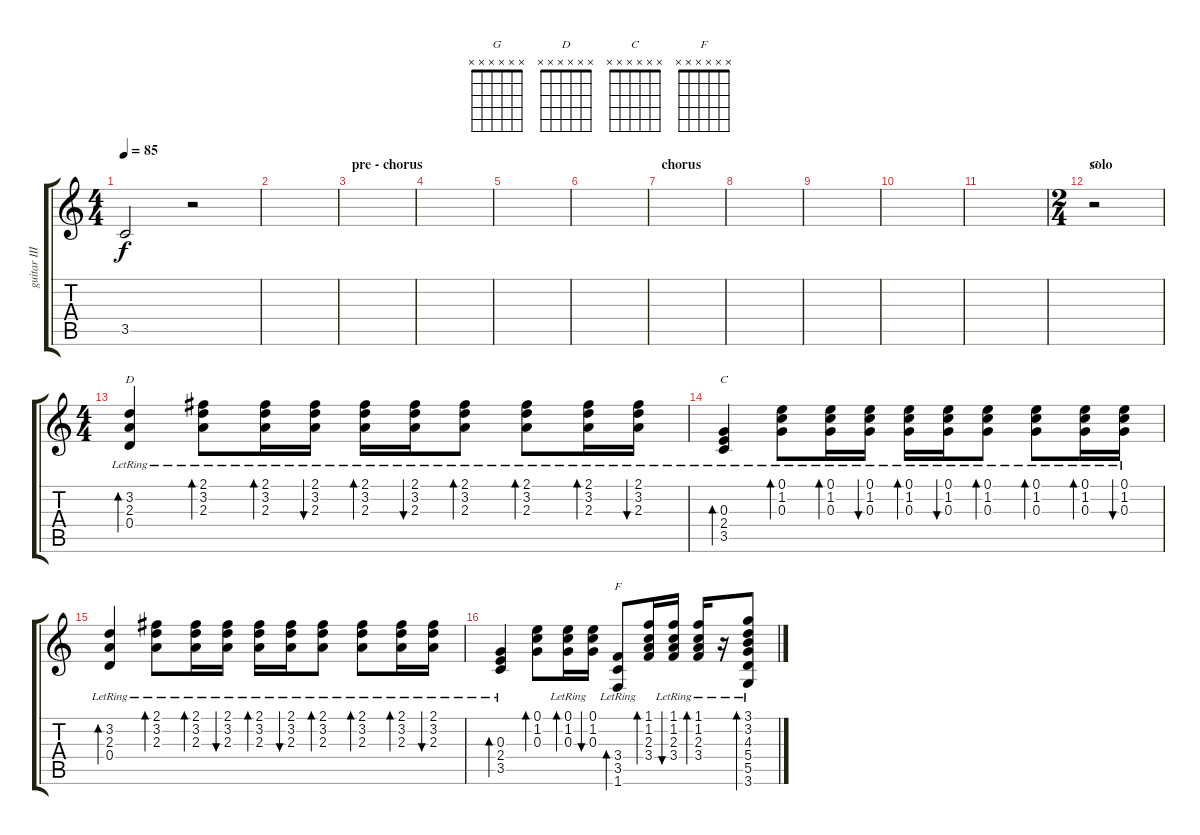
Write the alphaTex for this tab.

\track ("guitar III" "guitar III") {instrument distortionguitar}
\staff {score tabs}
\tuning (E4 B3 G3 D3 A2 E2) {hide}
\chord ("G" x x x x x x) {firstfret 0}
\chord ("D" x x x x x x) {firstfret 0}
\chord ("C" x x x x x x) {firstfret 0}
\chord ("F" x x x x x x) {firstfret 0}
\ts (4 4)
\tempo 85
\clef g2
\ks c
3.5.2{dy f} r.2 |
|
\section ("" "pre - chorus")
|
|
|
|
\section ("" "chorus")
|
|
|
|
|
\ts (2 4)
\section ("" "solo")
r.2{ch "G" instrument electricguitarclean} |
\ts (4 4)
(3.2{lr} 2.3{lr} 0.4{lr}).4{bd 60 ch "D"} (2.1{lr} 3.2{lr} 2.3{lr}).8{bd 60} (2.1{lr} 3.2{lr} 2.3{lr}).16{bd 60} (2.1{lr} 3.2{lr} 2.3{lr}).16{bu 60} (2.1{lr} 3.2{lr} 2.3{lr}).16{bd 60} (2.1{lr} 3.2{lr} 2.3{lr}).16{bu 60} (2.1{lr} 3.2{lr} 2.3{lr}).8{bd 60} (2.1{lr} 3.2{lr} 2.3{lr}).8{bd 60} (2.1{lr} 3.2{lr} 2.3{lr}).16{bd 60} (2.1{lr} 3.2{lr} 2.3{lr}).16{bu 60} |
(0.3{lr} 2.4{lr} 3.5{lr}).4{bd 60 ch "C"} (0.1{lr} 1.2{lr} 0.3{lr}).8{bd 60} (0.1{lr} 1.2{lr} 0.3{lr}).16{bd 60} (0.1{lr} 1.2{lr} 0.3{lr}).16{bu 60} (0.1{lr} 1.2{lr} 0.3{lr}).16{bd 60} (0.1{lr} 1.2{lr} 0.3{lr}).16{bu 60} (0.1{lr} 1.2{lr} 0.3{lr}).8{bd 60} (0.1{lr} 1.2{lr} 0.3{lr}).8{bd 60} (0.1{lr} 1.2{lr} 0.3{lr}).16{bd 60} (0.1{lr} 1.2{lr} 0.3{lr}).16{bu 60} |
(3.2{lr} 2.3{lr} 0.4{lr}).4{bd 60} (2.1{lr} 3.2{lr} 2.3{lr}).8{bd 60} (2.1{lr} 3.2{lr} 2.3{lr}).16{bd 60} (2.1{lr} 3.2{lr} 2.3{lr}).16{bu 60} (2.1{lr} 3.2{lr} 2.3{lr}).16{bd 60} (2.1{lr} 3.2{lr} 2.3{lr}).16{bu 60} (2.1{lr} 3.2{lr} 2.3{lr}).8{bd 60} (2.1{lr} 3.2{lr} 2.3{lr}).8{bd 60} (2.1{lr} 3.2{lr} 2.3{lr}).16{bd 60} (2.1{lr} 3.2{lr} 2.3{lr}).16{bu 60} |
(0.3{lr} 2.4 3.5{lr}).4{bd 60} (0.1 1.2 0.3).8{bd 60} (0.1 1.2{lr} 0.3{lr}).16{bd 60} (0.1 1.2 0.3).16{bu 60} (3.4 3.5 1.6{lr}).8{bd 60 ch "F"} (1.1 1.2 2.3 3.4).16{bd 60} (1.1 1.2 2.3 3.4{lr}).16{bu 60} (1.1 1.2{lr} 2.3{lr} 3.4).16{bd 60} r.16 (3.1 3.2{lr} 4.3{lr} 5.4 5.5 3.6{lr}).8{bd 60}
